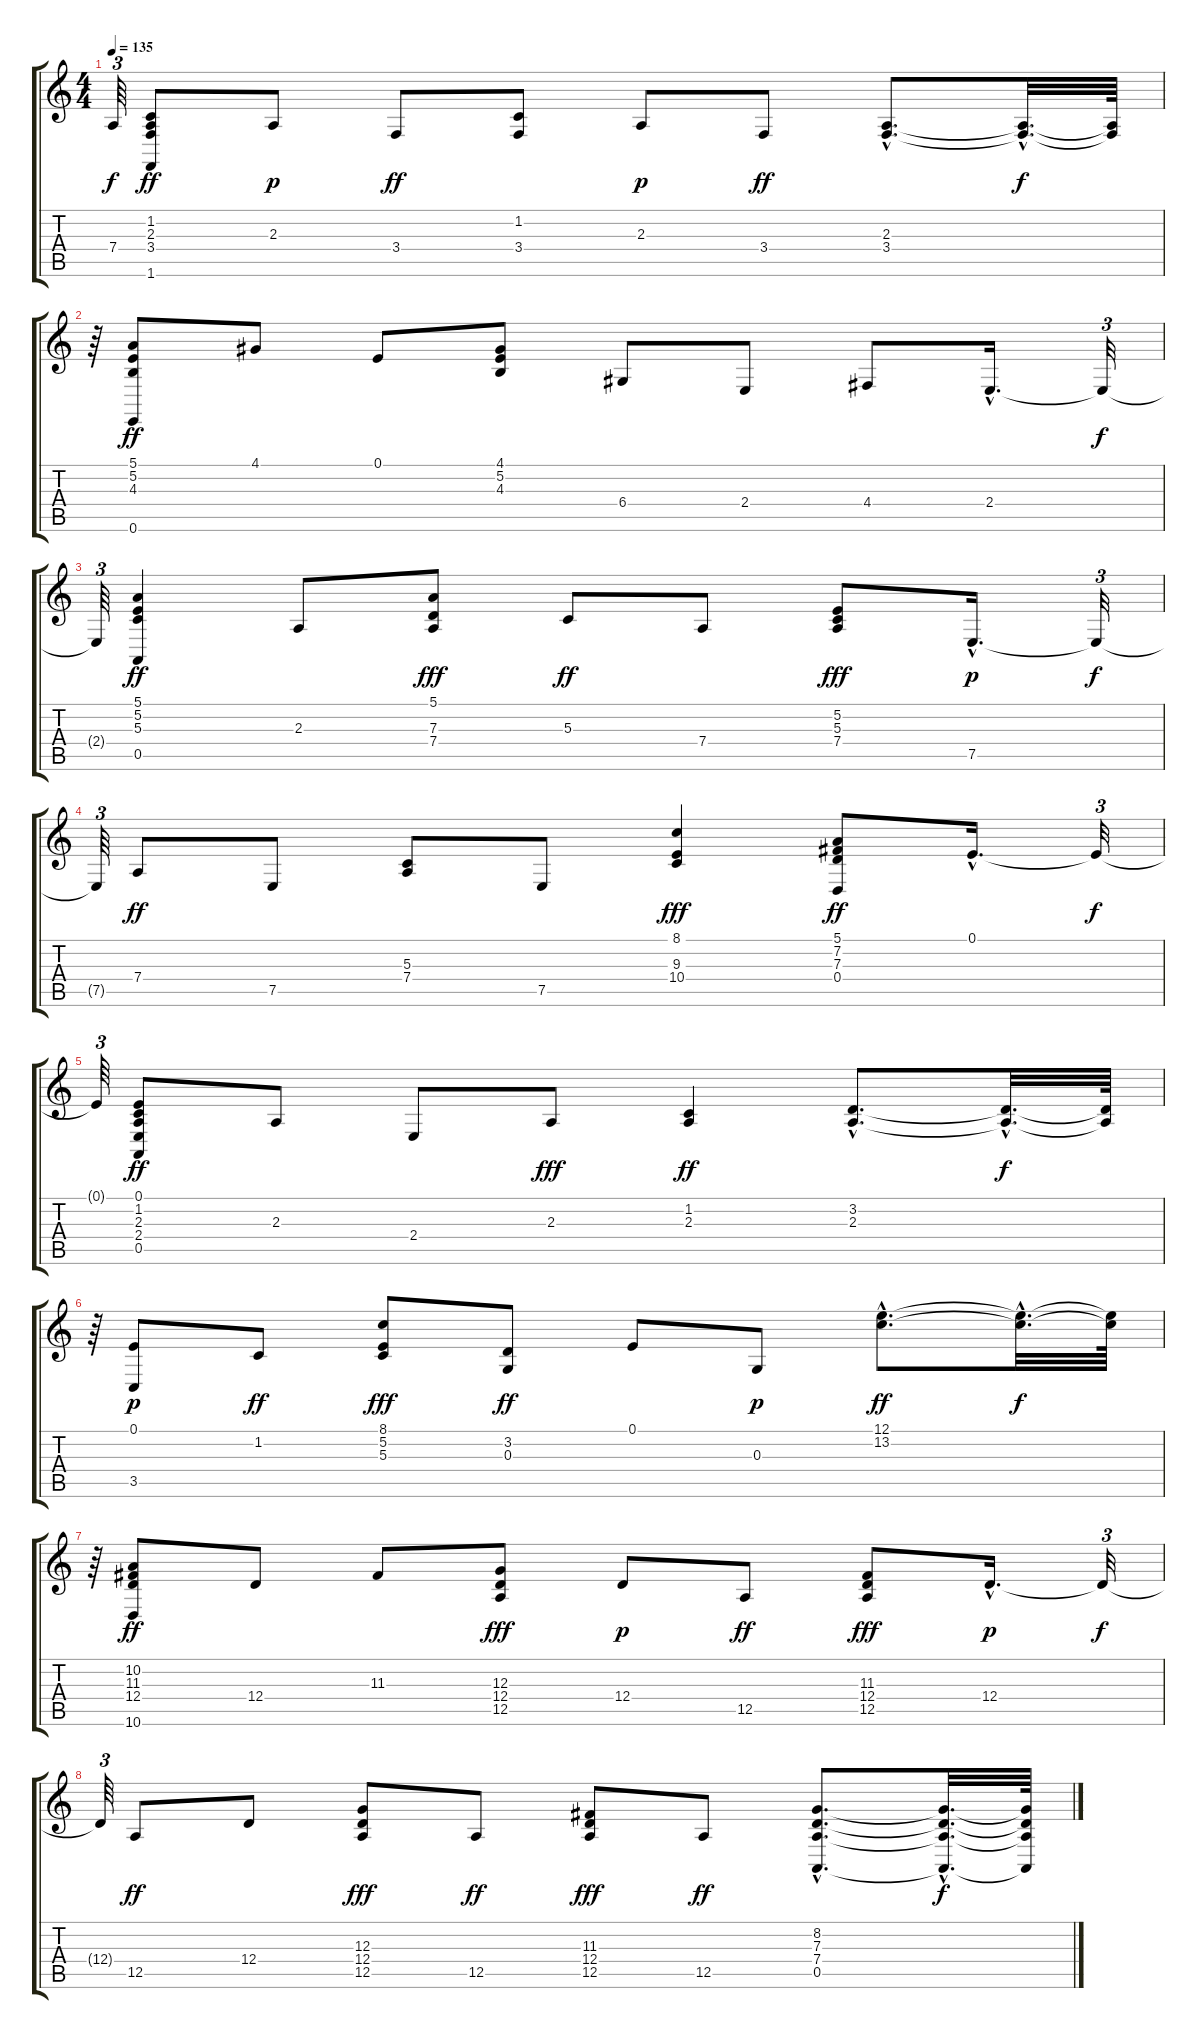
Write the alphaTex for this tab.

\track "" {instrument acousticgrandpiano}
\staff {score tabs}
\tuning (E4 B3 G3 D3 A2 E2) {hide}
\ts (4 4)
\tempo 135
\clef g2
\ks c
7.4{t}.64{tu (3 2) dy f} (1.2 2.3 3.4 1.6).8{dy ff} 2.3.8{dy p} 3.4.8{dy ff} (1.2 3.4).8 2.3.8{dy p} 3.4.8{dy ff} (2.3{hac} 3.4{hac}).8{d} (2.3{hac t} 3.4{hac t}).32{d dy f} (2.3{t} 3.4{t}).64 |
r.64{tu (3 2)} (5.1 5.2 4.3 0.6).8{dy ff} 4.1.8 0.1.8 (4.1 5.2 4.3).8 6.4.8 2.4.8 4.4.8 2.4{hac}.16{d} 2.4{t}.32{tu (3 2) dy f} |
2.4{t}.64{tu (3 2)} (5.1 5.2 5.3 0.5).4{dy ff} 2.3.8 (5.1 7.3 7.4).8{dy fff} 5.3.8{dy ff} 7.4.8 (5.2 5.3 7.4).8{dy fff} 7.5{hac}.16{d dy p} 7.5{t}.32{tu (3 2) dy f} |
7.5{t}.64{tu (3 2)} 7.4.8{dy ff} 7.5.8 (5.3 7.4).8 7.5.8 (8.1 9.3 10.4).4{dy fff} (5.1 7.2 7.3 0.4).8{dy ff} 0.1{hac}.16{d} 0.1{t}.32{tu (3 2) dy f} |
0.1{t}.64{tu (3 2)} (0.1 1.2 2.3 2.4 0.5).8{dy ff} 2.3.8 2.4.8 2.3.8{dy fff} (1.2 2.3).4{dy ff} (3.2{hac} 2.3{hac}).8{d} (3.2{hac t} 2.3{hac t}).32{d dy f} (3.2{t} 2.3{t}).64 |
r.64{tu (3 2)} (0.1 3.5).8{dy p} 1.2.8{dy ff} (8.1 5.2 5.3).8{dy fff} (3.2 0.3).8{dy ff} 0.1.8 0.3.8{dy p} (12.1{hac} 13.2{hac}).8{d dy ff} (12.1{hac t} 13.2{hac t}).32{d dy f} (12.1{t} 13.2{t}).64 |
r.64{tu (3 2)} (10.2 11.3 12.4 10.6).8{dy ff} 12.4.8 11.3.8 (12.3 12.4 12.5).8{dy fff} 12.4.8{dy p} 12.5.8{dy ff} (11.3 12.4 12.5).8{dy fff} 12.4{hac}.16{d dy p} 12.4{t}.32{tu (3 2) dy f} |
12.4{t}.64{tu (3 2)} 12.5.8{dy ff} 12.4.8 (12.3 12.4 12.5).8{dy fff} 12.5.8{dy ff} (11.3 12.4 12.5).8{dy fff} 12.5.8{dy ff} (8.2{hac} 7.3{hac} 7.4{hac} 0.5{hac}).8{d} (8.2{hac t} 7.3{hac t} 7.4{hac t} 0.5{hac t}).32{d dy f} (8.2{t} 7.3{t} 7.4{t} 0.5{t}).64
